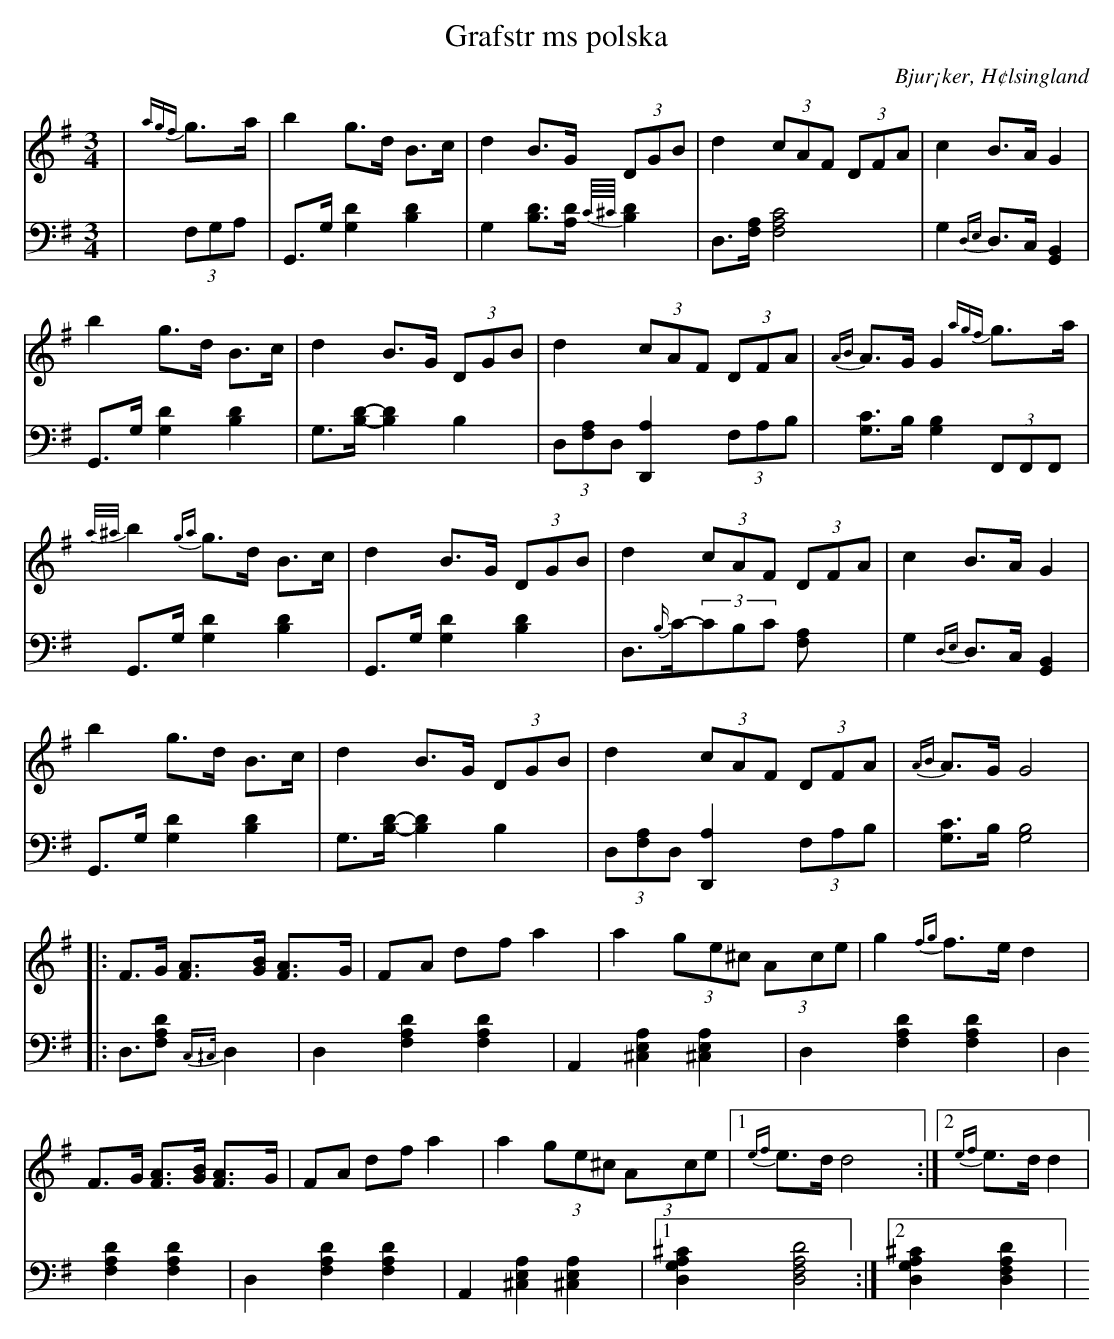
X:1
T: Grafstr ms polska
O: Bjur¡ker, H¢lsingland
M: 3/4
L: 1/8
K: G
V:1
V:2
V: 1
|{agf}g>a|b2 g>d B>c|d2 B>G (3DGB|d2 (3cAF (3DFA|c2 B>A G2|
b2 g>d B>c|d2 B>G (3DGB|d2 (3cAF (3DFA|{AB}A>G G2 {agf}g>a|
{a/^a/}b2 {ga}g>d B>c|d2 B>G (3DGB|d2 (3cAF (3DFA|c2 B>A G2|
b2 g>d B>c|d2 B>G (3DGB|d2 (3cAF (3DFA|{AB}A>G G4|
|:F>G [FA]>[GB] [FA]>G |FA df a2 |a2 (3ge^c (3Ace |g2 {fg}f>e d2 |
F>G [FA]>[GB] [FA]>G |FA df a2 |a2 (3ge^c (3Ace |1 {ef}e>d d4:|2 {ef}e>d d2|
V:2 clef=bass
|(3F,G,A, | G,,>G, [G,2D2] [B,2D2]|G,2 [B,D]>[A,D] {C//^C//}[B,D]2|D,>[F,A,] [F,4A,4C4]| G,2 {D,E,}D,>C, [G,,2B,,2]|
 G,,>G, [G,2D2] [B,2D2]|G,>[B,D]-[B,2D2] B,2|(3D,[F,A,]D, [D,,2A,2] (3F,A,B,| [G,C]>B, [G,2B,2](3F,,F,,F,,|
G,,>G, [G,2D2] [B,2D2]|G,,>G, [G,2D2] [B,2D2]|D,>{B,/}C-(3CB,C [F,2A,]| G,2 {D,E,}D,>C, [G,,2B,,2]|
 G,,>G, [G,2D2] [B,2D2]|G,>[B,D]-[B,2D2] B,2|(3D,[F,A,]D, [D,,2A,2] (3F,A,B,| [G,C]>B, [G,4B,4]|
|:D,>[F,2A,2D2] {C,^/C,/}D,2|D,2 [F,2A,2D2] [F,2A,2D2]| A,,2 [^C,2E,2A,2] [^C,2E,2A,2]|D,2 [F,2A,2D2] [F,2A,2D2] |
D,2 [F,2A,2D2] [F,2A,2D2] | D,2 [F,2A,2D2] [F,2A,2D2] | A,,2 [^C,2E,2A,2] [^C,2E,2A,2]|1 [D,2G,2A,2^C2] [D,4F,4A,4D4]:|2 [D,2G,2A,2^C2] [D,2F,2A,2D2]|
